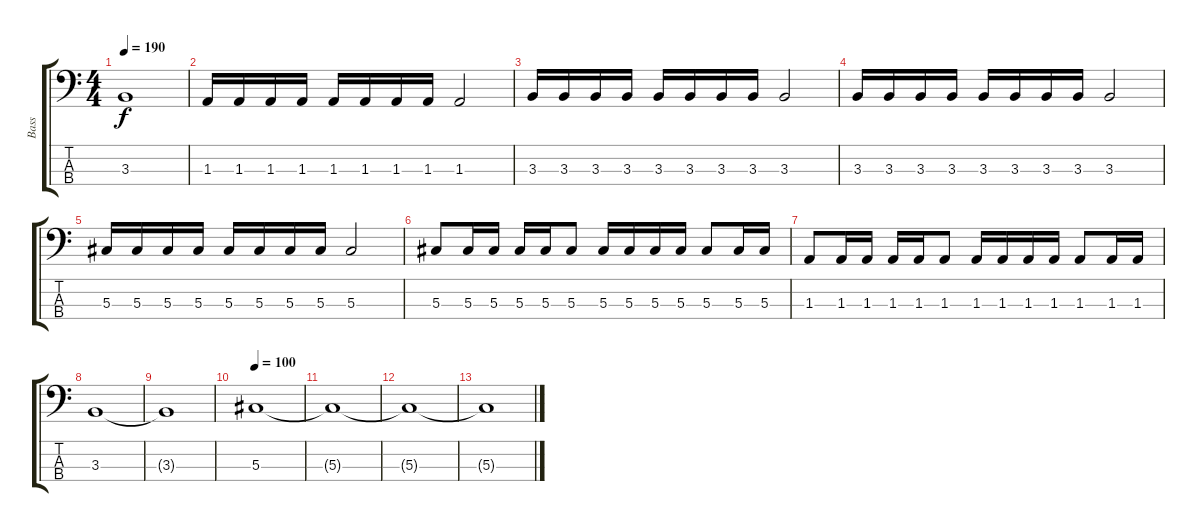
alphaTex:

\track ("Bass" "Bass") {instrument electricbasspick}
\staff {score tabs}
\tuning (Gb2 Db2 Ab1 Eb1) {hide}
\ts (4 4)
\tempo 190
\clef f4
\ks c
3.3.1{dy f} |
1.3.16 1.3.16 1.3.16 1.3.16 1.3.16 1.3.16 1.3.16 1.3.16 1.3.2 |
3.3.16 3.3.16 3.3.16 3.3.16 3.3.16 3.3.16 3.3.16 3.3.16 3.3.2 |
3.3.16 3.3.16 3.3.16 3.3.16 3.3.16 3.3.16 3.3.16 3.3.16 3.3.2 |
5.3.16 5.3.16 5.3.16 5.3.16 5.3.16 5.3.16 5.3.16 5.3.16 5.3.2 |
5.3.8 5.3.16 5.3.16 5.3.16 5.3.16 5.3.8 5.3.16 5.3.16 5.3.16 5.3.16 5.3.8 5.3.16 5.3.16 |
1.3.8 1.3.16 1.3.16 1.3.16 1.3.16 1.3.8 1.3.16 1.3.16 1.3.16 1.3.16 1.3.8 1.3.16 1.3.16 |
3.3.1 |
3.3{t}.1 |
\tempo 100
5.3.1 |
5.3{t}.1 |
5.3{t}.1 |
5.3{t}.1
